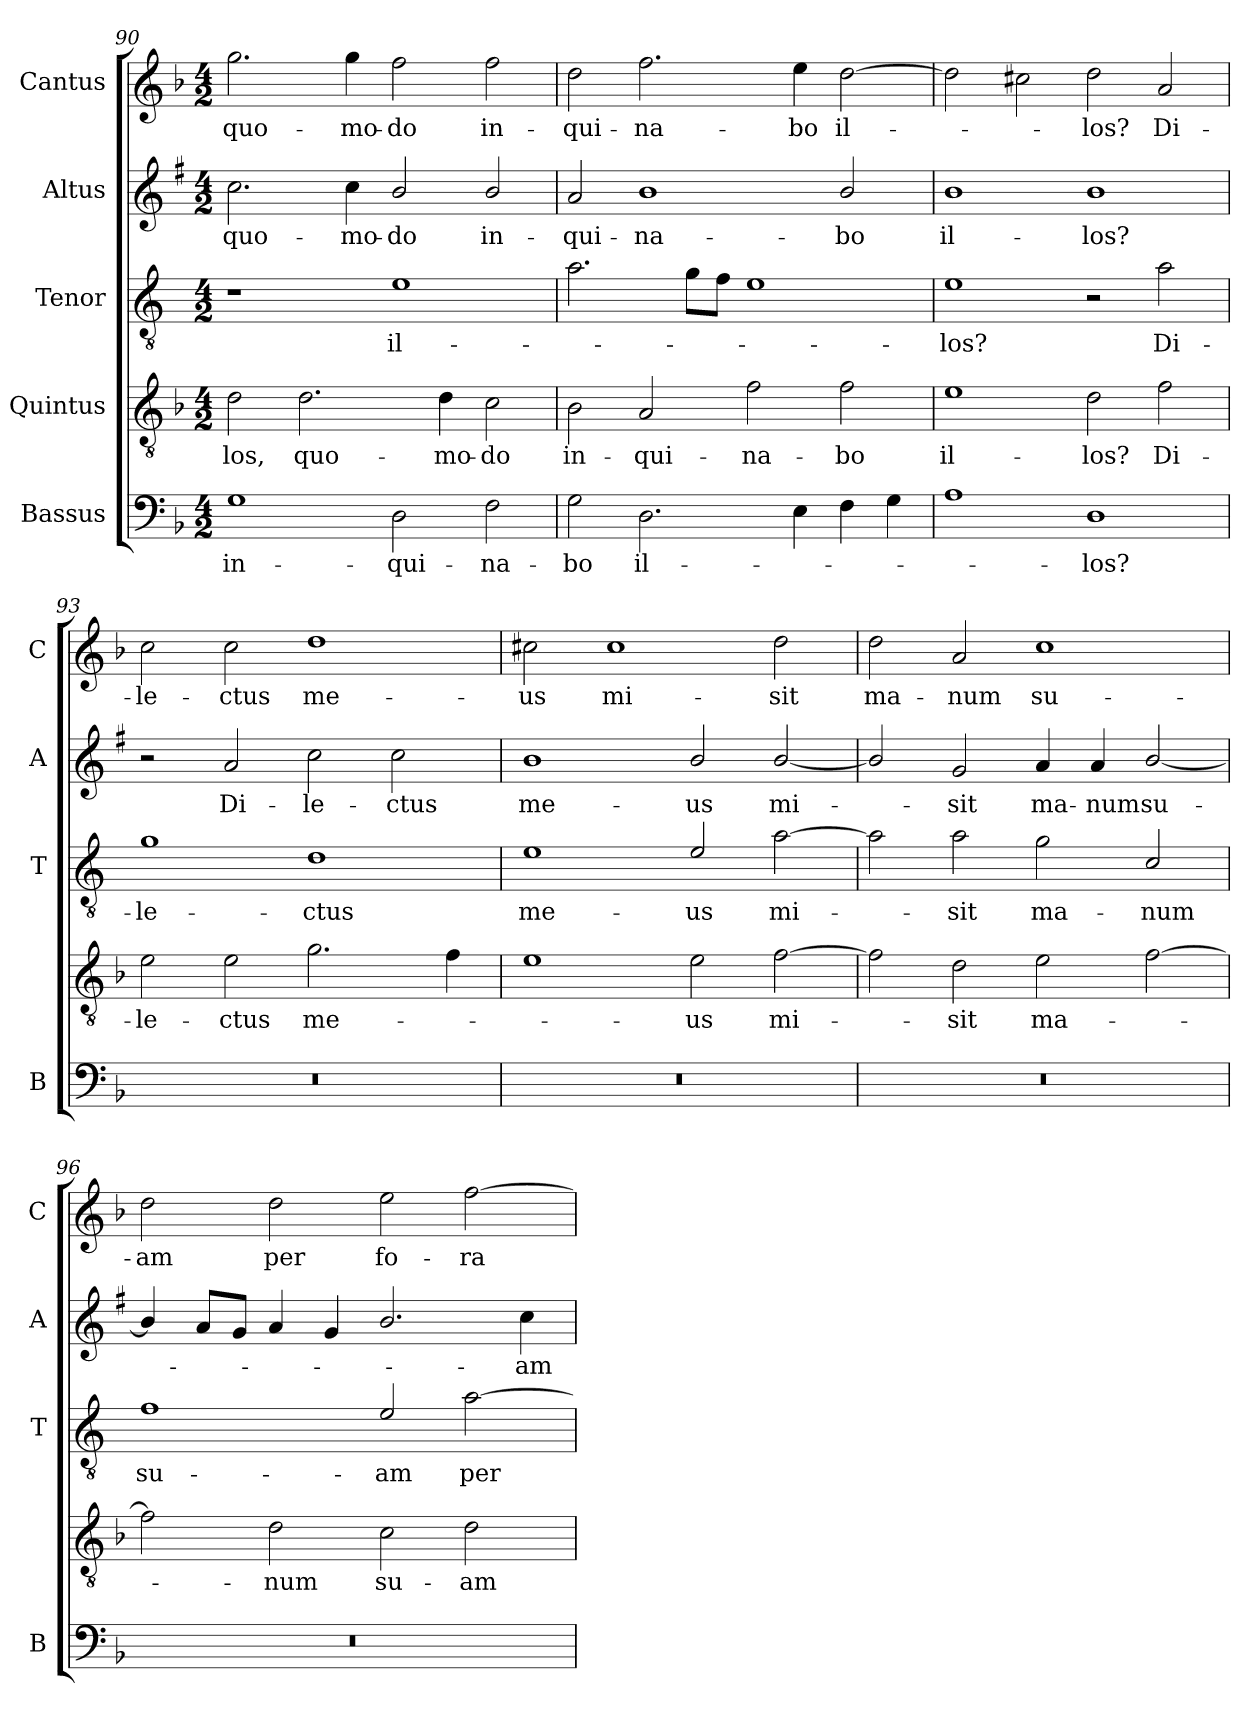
**kern	**text	**kern	**text	**kern	**text	**kern	**text	**kern	**text
*part5	*part5	*part4	*part4	*part3	*part3	*part2	*part2	*part1	*part1
*staff5	*staff5	*staff4	*staff4	*staff3	*staff3	*staff2	*staff2	*staff1	*staff1
*I"Bassus	*	*I"Quintus	*	*I"Tenor	*	*I"Altus	*	*I"Cantus	*
*I'B	*	*	*	*I'T	*	*I'A	*	*I'C	*
*clefF4	*	*clefGv2	*	*clefGv2	*	*clefG2	*	*clefG2	*
*	*	*	*	*ITrd4c7	*	*ITrd1c2	*	*	*
*k[b-]	*	*k[b-]	*	*k[b-]	*	*k[b-]	*	*k[b-]	*
*F:	*	*F:	*	*F:	*	*F:	*	*F:	*
*M4/2	*	*M4/2	*	*M4/2	*	*M4/2	*	*M4/2	*
=90	=90	=90	=90	=90	=90	=90	=90	=90	=90
!	!LO:LY:b	!	!LO:LY:b	!	!	!	!LO:LY:b	!	!LO:LY:b
1G	in-	2d\	-los,	1r	.	2.b-\	quo-	2.gg\	quo-
!	!	!	!LO:LY:b	!	!	!	!	!	!
.	.	2.d\	quo-	.	.	.	.	.	.
!	!	!	!	!	!	!	!LO:LY:b	!	!LO:LY:b
.	.	.	.	.	.	4b-\	-mo-	4gg\	-mo-
!	!LO:LY:b	!	!	!	!LO:LY:b	!	!LO:LY:b	!	!LO:LY:b
2D\	-qui-	.	.	1A	il-	2a/	-do	2ff\	-do
!	!	!	!LO:LY:b	!	!	!	!	!	!
.	.	4d\	-mo-	.	.	.	.	.	.
!	!LO:LY:b	!	!LO:LY:b	!	!	!	!LO:LY:b	!	!LO:LY:b
2F\	-na-	2c\	-do	.	.	2a/	in-	2ff\	in-
=91	=91	=91	=91	=91	=91	=91	=91	=91	=91
!	!LO:LY:b	!	!LO:LY:b	!	!	!	!LO:LY:b	!	!LO:LY:b
2G\	-bo	2B-\	in-	2.d\	.	2g/	-qui-	2dd\	-qui-
!	!LO:LY:b	!	!LO:LY:b	!	!	!	!LO:LY:b	!	!LO:LY:b
2.D\	il-	2A/	-qui-	.	.	1a	-na-	2.ff\	-na-
.	.	.	.	8c\L	.	.	.	.	.
.	.	.	.	8B-\J	.	.	.	.	.
!	!	!	!LO:LY:b	!	!	!	!	!	!
.	.	2f\	-na-	1A	.	.	.	.	.
!	!	!	!	!	!	!	!	!	!LO:LY:b
4E\	.	.	.	.	.	.	.	4ee\	-bo
!	!	!	!LO:LY:b	!	!	!	!LO:LY:b	!	!LO:LY:b
4F\	.	2f\	-bo	.	.	2a/	-bo	[2dd\	il-
4G\	.	.	.	.	.	.	.	.	.
!!LO:LB:g=z
=92	=92	=92	=92	=92	=92	=92	=92	=92	=92
!	!	!	!LO:LY:b	!	!LO:LY:b	!	!LO:LY:b	!	!
1A	.	1e	il-	1A	-los?	1a	il-	2dd\]	.
.	.	.	.	.	.	.	.	2cc#X\	.
!	!LO:LY:b	!	!LO:LY:b	!	!	!	!LO:LY:b	!	!LO:LY:b
1D	-los?	2d\	-los?	2r	.	1a	-los?	2dd\	-los?
!	!	!	!LO:LY:b	!	!LO:LY:b	!	!	!	!LO:LY:b
.	.	2f\	Di-	2d\	Di-	.	.	2a/	Di-
=93	=93	=93	=93	=93	=93	=93	=93	=93	=93
!	!	!	!LO:LY:b	!	!LO:LY:b	!	!	!	!LO:LY:b
0r	.	2e\	-le-	1c	-le-	2r	.	2cc\	-le-
!	!	!	!LO:LY:b	!	!	!	!LO:LY:b	!	!LO:LY:b
.	.	2e\	-ctus	.	.	2g/	Di-	2cc\	-ctus
!	!	!	!LO:LY:b	!	!LO:LY:b	!	!LO:LY:b	!	!LO:LY:b
.	.	2.g\	me-	1G	-ctus	2b-\	-le-	1dd	me-
!	!	!	!	!	!	!	!LO:LY:b	!	!
.	.	.	.	.	.	2b-\	-ctus	.	.
.	.	4f\	.	.	.	.	.	.	.
=94	=94	=94	=94	=94	=94	=94	=94	=94	=94
!	!	!	!	!	!LO:LY:b	!	!LO:LY:b	!	!LO:LY:b
0r	.	1e	.	1A	me-	1a	me-	2cc#X\	-us
!	!	!	!	!	!	!	!	!	!LO:LY:b
.	.	.	.	.	.	.	.	1cc#	mi-
!	!	!	!LO:LY:b	!	!LO:LY:b	!	!LO:LY:b	!	!
.	.	2e\	-us	2A/	-us	2a/	-us	.	.
!	!	!	!LO:LY:b	!	!LO:LY:b	!	!LO:LY:b	!	!LO:LY:b
.	.	[2f\	mi-	[2d\	mi-	[2a/	mi-	2dd\	-sit
=95	=95	=95	=95	=95	=95	=95	=95	=95	=95
!	!	!	!	!	!	!	!	!	!LO:LY:b
0r	.	2f\]	.	2d\]	.	2a/]	.	2dd\	ma-
!	!	!	!LO:LY:b	!	!LO:LY:b	!	!LO:LY:b	!	!LO:LY:b
.	.	2d\	-sit	2d\	-sit	2f/	-sit	2a/	-num
!	!	!	!LO:LY:b	!	!LO:LY:b	!	!LO:LY:b	!	!LO:LY:b
.	.	2e\	ma-	2c\	ma-	4g/	ma-	1cc	su-
!	!	!	!	!	!	!	!LO:LY:b	!	!
.	.	.	.	.	.	4g/	-num	.	.
!	!	!	!	!	!LO:LY:b	!	!LO:LY:b	!	!
.	.	[2f\	.	2F/	-num	[2a/	su-	.	.
=96	=96	=96	=96	=96	=96	=96	=96	=96	=96
!	!	!	!	!	!LO:LY:b	!	!	!	!LO:LY:b
0r	.	2f\]	.	1B-	su-	4a/]	.	2dd\	-am
.	.	.	.	.	.	8g/L	.	.	.
.	.	.	.	.	.	8f/J	.	.	.
!	!	!	!LO:LY:b	!	!	!	!	!	!LO:LY:b
.	.	2d\	-num	.	.	4g/	.	2dd\	per
.	.	.	.	.	.	4f/	.	.	.
!	!	!	!LO:LY:b	!	!LO:LY:b	!	!	!	!LO:LY:b
.	.	2c\	su-	2A/	-am	2.a/	.	2ee\	fo-
!	!	!	!LO:LY:b	!	!LO:LY:b	!	!	!	!LO:LY:b
.	.	2d\	-am	[2d\	per	.	.	[2ff\	-ra-
!	!	!	!	!	!	!	!LO:LY:b	!	!
.	.	.	.	.	.	4b-\	-am	.	.
=	=	=	=	=	=	=	=	=	=
*-	*-	*-	*-	*-	*-	*-	*-	*-	*-
